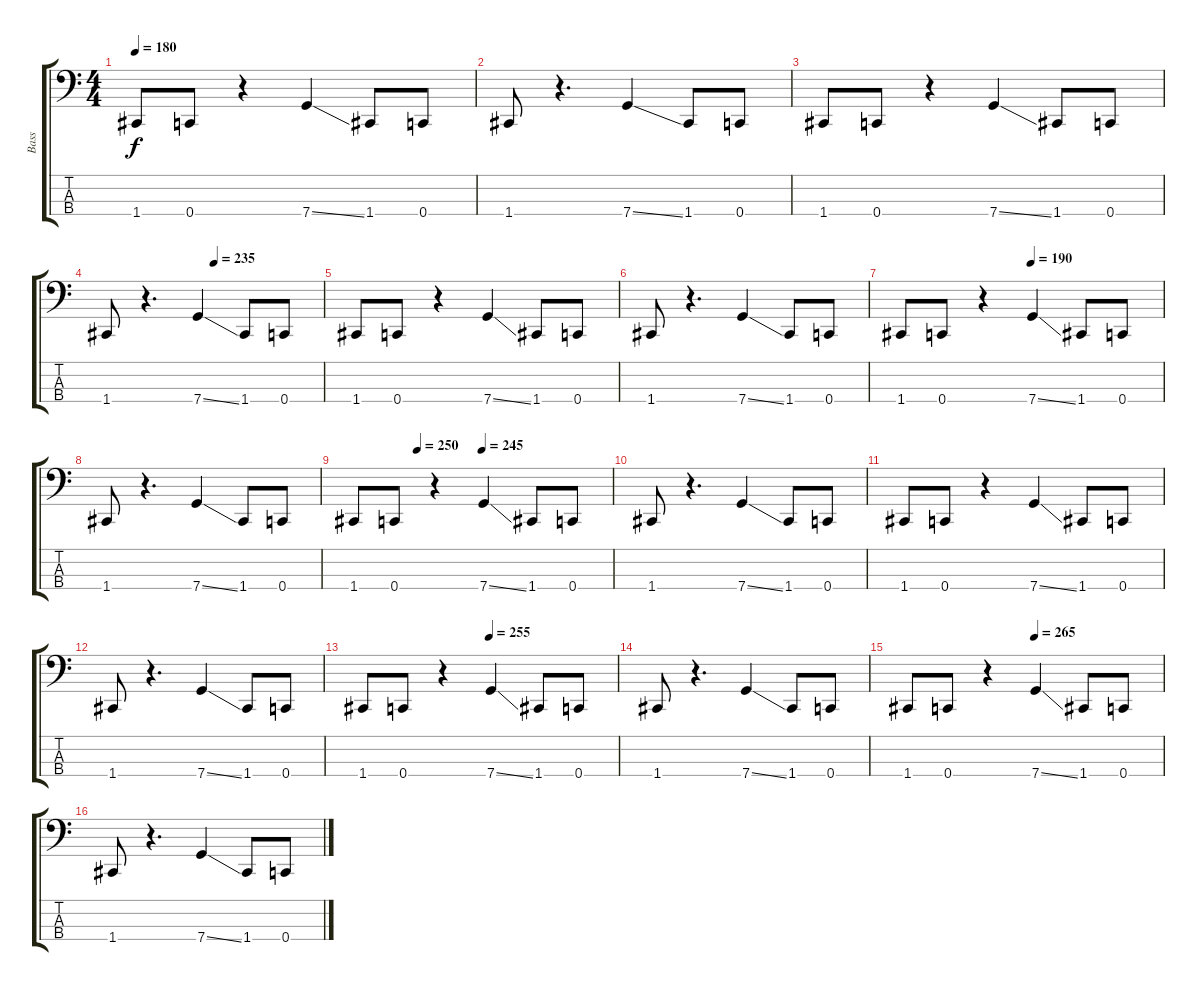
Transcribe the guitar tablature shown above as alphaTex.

\track ("Bass" "Bass") {instrument electricbasspick}
\staff {score tabs}
\tuning (F2 C2 G1 C1) {hide}
\ts (4 4)
\tempo 180
\clef f4
\ks c
1.4.8{dy f} 0.4.8 r.4 7.4{ss}.4 1.4.8 0.4.8 |
1.4.8 r.4{d} 7.4{ss}.4 1.4.8 0.4.8 |
1.4.8 0.4.8 r.4 7.4{ss}.4 1.4.8 0.4.8 |
\tempo (235 0.5)
1.4.8 r.4{d} 7.4{ss}.4 1.4.8 0.4.8 |
1.4.8 0.4.8 r.4 7.4{ss}.4 1.4.8 0.4.8 |
1.4.8 r.4{d} 7.4{ss}.4 1.4.8 0.4.8 |
\tempo (190 0.5)
1.4.8 0.4.8 r.4 7.4{ss}.4 1.4.8 0.4.8 |
1.4.8 r.4{d} 7.4{ss}.4 1.4.8 0.4.8 |
\tempo (250 0.25)
\tempo (245 0.5)
1.4.8 0.4.8 r.4 7.4{ss}.4 1.4.8 0.4.8 |
1.4.8 r.4{d} 7.4{ss}.4 1.4.8 0.4.8 |
1.4.8 0.4.8 r.4 7.4{ss}.4 1.4.8 0.4.8 |
1.4.8 r.4{d} 7.4{ss}.4 1.4.8 0.4.8 |
\tempo (255 0.5)
1.4.8 0.4.8 r.4 7.4{ss}.4 1.4.8 0.4.8 |
1.4.8 r.4{d} 7.4{ss}.4 1.4.8 0.4.8 |
\tempo (265 0.5)
1.4.8 0.4.8 r.4 7.4{ss}.4 1.4.8 0.4.8 |
1.4.8 r.4{d} 7.4{ss}.4 1.4.8 0.4.8
